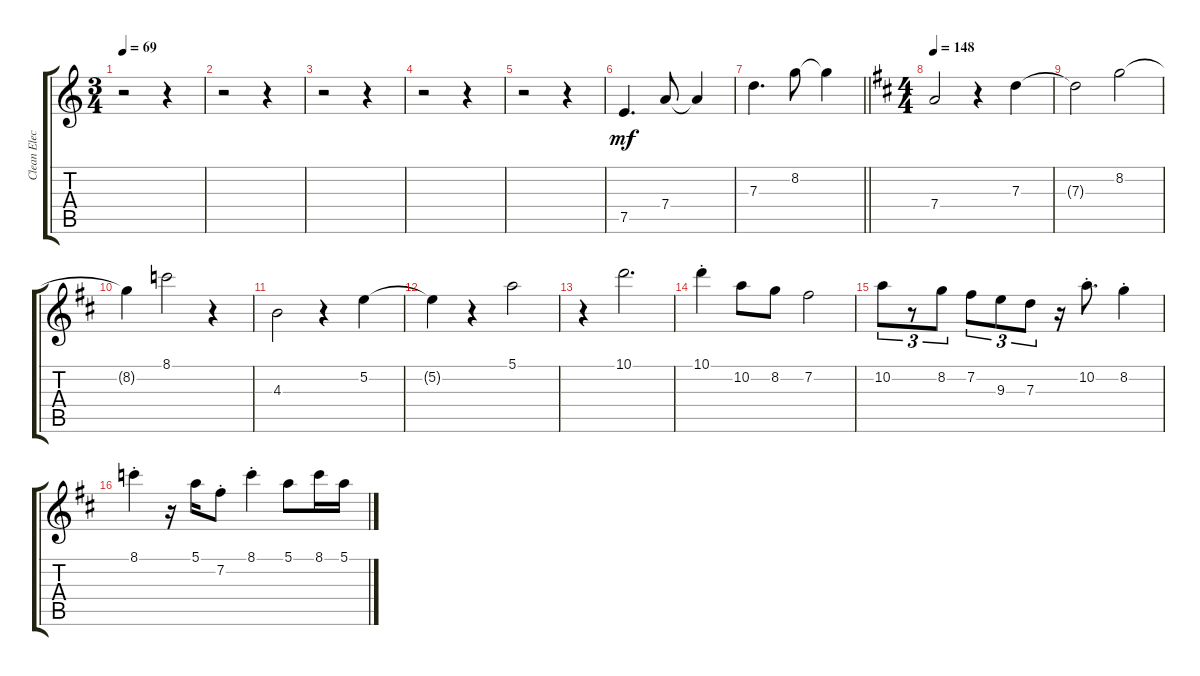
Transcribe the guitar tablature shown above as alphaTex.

\track ("Clean Elec. w/compression" "Clean Elec") {instrument electricguitarclean}
\staff {score tabs}
\tuning (E4 B3 G3 D3 A2 E2) {hide}
\ts (3 4)
\tempo 69
\clef g2
\ks c
r.2{dy mf} r.4 |
r.2 r.4 |
r.2 r.4 |
r.2 r.4 |
r.2 r.4 |
7.5.4{d} 7.4.8 7.4{t}.4 |
\barLineRight lightlight
7.3.4{d} 8.2.8 8.2{t}.4 |
\ts (4 4)
\tempo 148
\ks d
7.4.2 r.4 7.3.4 |
7.3{t}.2 8.2.2 |
8.2{t}.4 8.1.2 r.4 |
4.3.2 r.4 5.2.4 |
5.2{t}.4 r.4 5.1.2 |
r.4 10.1.2{d} |
10.1{st}.4 10.2.8 8.2.8 7.2.2 |
10.2.8{tu (3 2)} r.8{tu (3 2)} 8.2.8{tu (3 2)} 7.2.8{tu (3 2)} 9.3.8{tu (3 2)} 7.3.8{tu (3 2)} r.16 10.2{st}.8{d} 8.2{st}.4 |
8.1{st}.4 r.16 5.1.16 7.2{st}.8 8.1{st}.4 5.1.8 8.1.16 5.1.16
